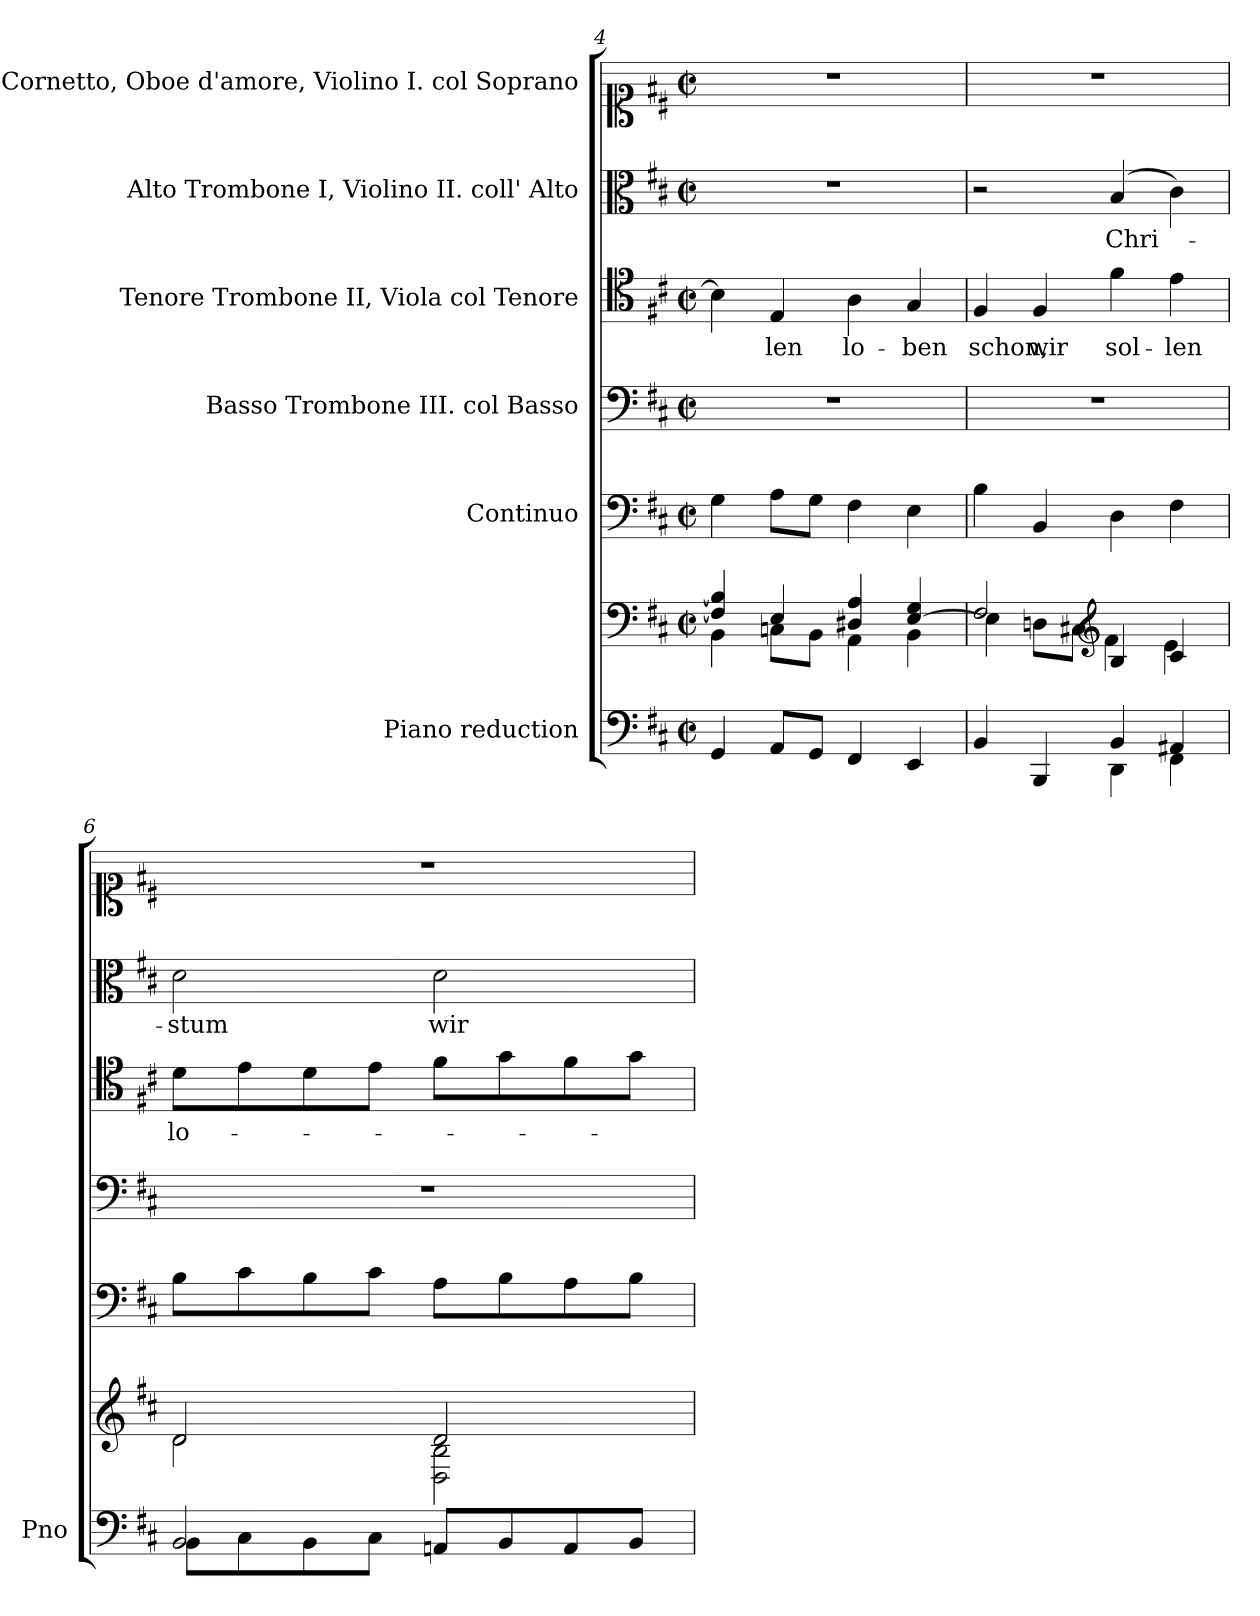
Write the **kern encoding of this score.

**kern	**kern	**kern	**kern	**kern	**text	**kern	**text	**kern
*part6	*part6	*part5	*part4	*part3	*part3	*part2	*part2	*part1
*staff7	*staff6	*staff5	*staff4	*staff3	*staff3	*staff2	*staff2	*staff1
*I"Piano reduction	*	*I"Continuo	*I"Basso  Trombone III. col Basso	*I"Tenore Trombone II, Viola col Tenore	*	*I"Alto Trombone I, Violino II.  coll' Alto	*	*I"Soprano Cornetto, Oboe d'amore, Violino I. col Soprano
*I'Pno	*	*	*	*	*	*	*	*
*clefF4	*clefF4	*clefF4	*clefF4	*clefC4	*	*clefC3	*	*clefC1
*k[f#c#]	*k[f#c#]	*k[f#c#]	*k[f#c#]	*k[f#c#]	*	*k[f#c#]	*	*k[f#c#]
*M2/2	*M2/2	*M2/2	*M2/2	*M2/2	*	*M2/2	*	*M2/2
*met(c|)	*met(c|)	*met(c|)	*met(c|)	*met(c|)	*	*met(c|)	*	*met(c|)
=4	=4	=4	=4	=4	=4	=4	=4	=4
*	*^	*	*	*	*	*	*	*
4GG/	4F#/] 4B/]	4BB\	4G\	1r	4B\]	.	1r	.	1r
!	!	!	!	!	!	!LO:LY:b	!	!	!
8AA/L	4E/	8Cn\L	8A\L	.	4E/	-len	.	.	.
8GG/J	.	8BB\J	8G\J	.	.	.	.	.	.
!	!	!	!	!	!	!LO:LY:b	!	!	!
4FF#/	4D#X/ 4A/	4AA\	4F#\	.	4A\	lo-	.	.	.
!	!	!	!	!	!	!LO:LY:b	!	!	!
4EE/	[4E/ 4G/	4BB\	4E\	.	4G/	-ben	.	.	.
=5	=5	=5	=5	=5	=5	=5	=5	=5	=5
*^	*	*	*	*	*	*	*	*	*
!	!	!	!	!	!	!	!LO:LY:b	!	!	!
2ryy	4BB/	2F#/	4E\]	4B\	1r	4F#/	schon,	2r	.	1r
!	!	!	!	!	!	!	!LO:LY:b	!	!	!
.	4BBB/	.	8Dn\L	4BB/	.	4F#/	wir	.	.	.
.	.	.	8C#X\J	.	.	.	.	.	.	.
*	*	*clefG2	*	*	*	*	*	*	*	*
!	!	!	!	!	!	!	!LO:LY:b	!	!LO:LY:b	!
4BB/	4DD\	4B/	4f#\	4D\	.	4f#\	sol-	(>4B/	Chri-	.
!	!	!	!	!	!	!	!LO:LY:b	!	!	!
4AA#X/	4FF#\	4c#/	4e\	4F#\	.	4e\	-len	4c#\)	.	.
!!LO:LB:g=z
=6	=6	=6	=6	=6	=6	=6	=6	=6	=6	=6
!	!	!	!	!	!	!	!LO:LY:b	!	!LO:LY:b	!
2BB/	8BB\L	2d/	2d\	8B\L	1r	8d\L	lo-	2d\	-stum	1r
.	8C#\	.	.	8c#\	.	8e\	.	.	.	.
.	8BB\	.	.	8B\	.	8d\	.	.	.	.
.	8C#\J	.	.	8c#\J	.	8e\J	.	.	.	.
!	!	!	!	!	!	!	!	!	!LO:LY:b	!
2ryy	8AAn/L	2d/	2D\ 2B\	8A\L	.	8f#\L	.	2d\	wir	.
.	8BB/	.	.	8B\	.	8g\	.	.	.	.
.	8AA/	.	.	8A\	.	8f#\	.	.	.	.
.	8BB/J	.	.	8B\J	.	8g\J	.	.	.	.
*v	*v	*	*	*	*	*	*	*	*	*
*	*v	*v	*	*	*	*	*	*	*
=	=	=	=	=	=	=	=	=
*-	*-	*-	*-	*-	*-	*-	*-	*-
